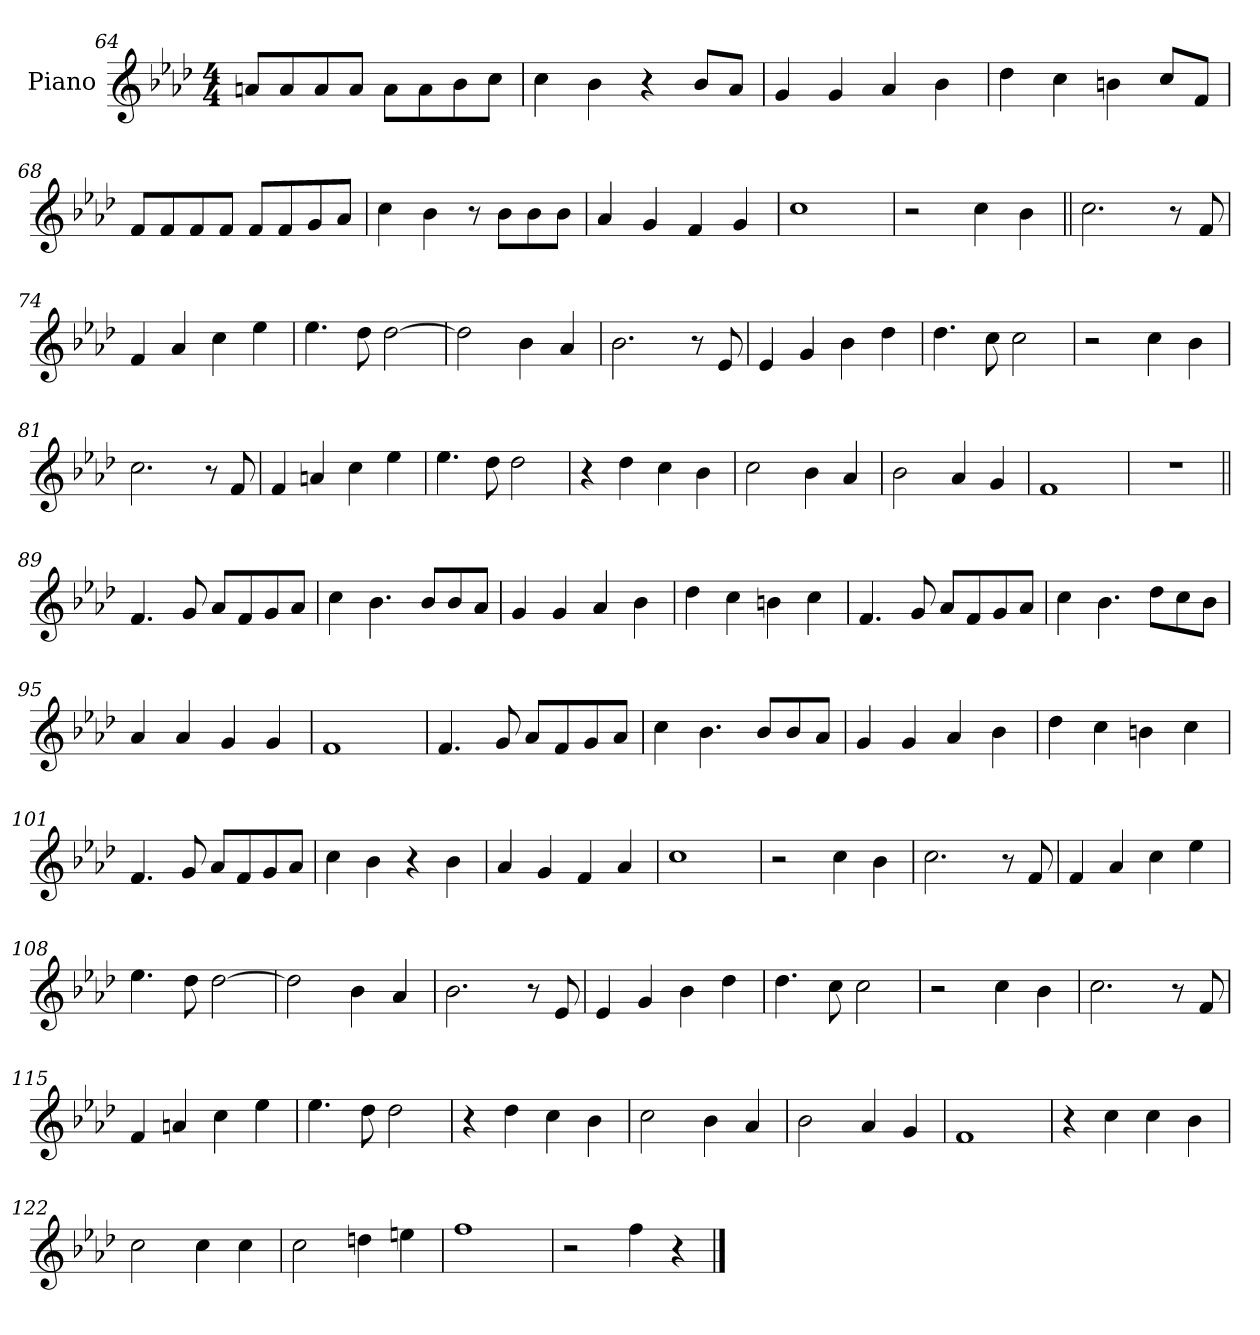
**kern
*part1
*staff1
*I"Piano
*I'Pno.
*clefG2
*k[b-e-a-d-]
*M4/4
=64
8anL
8a
8a
8aJ
8aL
8a
8b-
8ccJ
=65
4cc
4b-
4r
8b-L
8a-J
=66
4g
4g
4a-
4b-
=67
4dd-
4cc
4bn
8ccL
8fJ
=68
8fL
8f
8f
8fJ
8fL
8f
8g
8a-J
=69
4cc
4b-
8r
8b-L
8b-
8b-J
=70
4a-
4g
4f
4g
=71
1cc
=72
2r
4cc
4b-
=73||
2.cc
8r
8f
=74
4f
4a-
4cc
4ee-
=75
4.ee-
8dd-
[2dd-
=76
2dd-]
4b-
4a-
=77
2.b-
8r
8e-
=78
4e-
4g
4b-
4dd-
=79
4.dd-
8cc
2cc
=80
2r
4cc
4b-
=81
2.cc
8r
8f
=82
4f
4an
4cc
4ee-
=83
4.ee-
8dd-
2dd-
=84
4r
4dd-
4cc
4b-
=85
2cc
4b-
4a-
=86
2b-
4a-
4g
=87
1f
=88
1r
=89||
4.f
8g
8a-L
8f
8g
8a-J
=90
4cc
4.b-
8b-L
8b-
8a-J
=91
4g
4g
4a-
4b-
=92
4dd-
4cc
4bn
4cc
=93
4.f
8g
8a-L
8f
8g
8a-J
=94
4cc
4.b-
8dd-L
8cc
8b-J
=95
4a-
4a-
4g
4g
=96
1f
=97
4.f
8g
8a-L
8f
8g
8a-J
=98
4cc
4.b-
8b-L
8b-
8a-J
=99
4g
4g
4a-
4b-
=100
4dd-
4cc
4bn
4cc
=101
4.f
8g
8a-L
8f
8g
8a-J
=102
4cc
4b-
4r
4b-
=103
4a-
4g
4f
4a-
=104
1cc
=105
2r
4cc
4b-
=106
2.cc
8r
8f
=107
4f
4a-
4cc
4ee-
=108
4.ee-
8dd-
[2dd-
=109
2dd-]
4b-
4a-
=110
2.b-
8r
8e-
=111
4e-
4g
4b-
4dd-
=112
4.dd-
8cc
2cc
=113
2r
4cc
4b-
=114
2.cc
8r
8f
=115
4f
4an
4cc
4ee-
=116
4.ee-
8dd-
2dd-
=117
4r
4dd-
4cc
4b-
=118
2cc
4b-
4a-
=119
2b-
4a-
4g
=120
1f
=121
4r
4cc
4cc
4b-
=122
2cc
4cc
4cc
=123
2cc
4ddn
4een
=124
1ff
=125
2r
4ff
4r
==
*-
